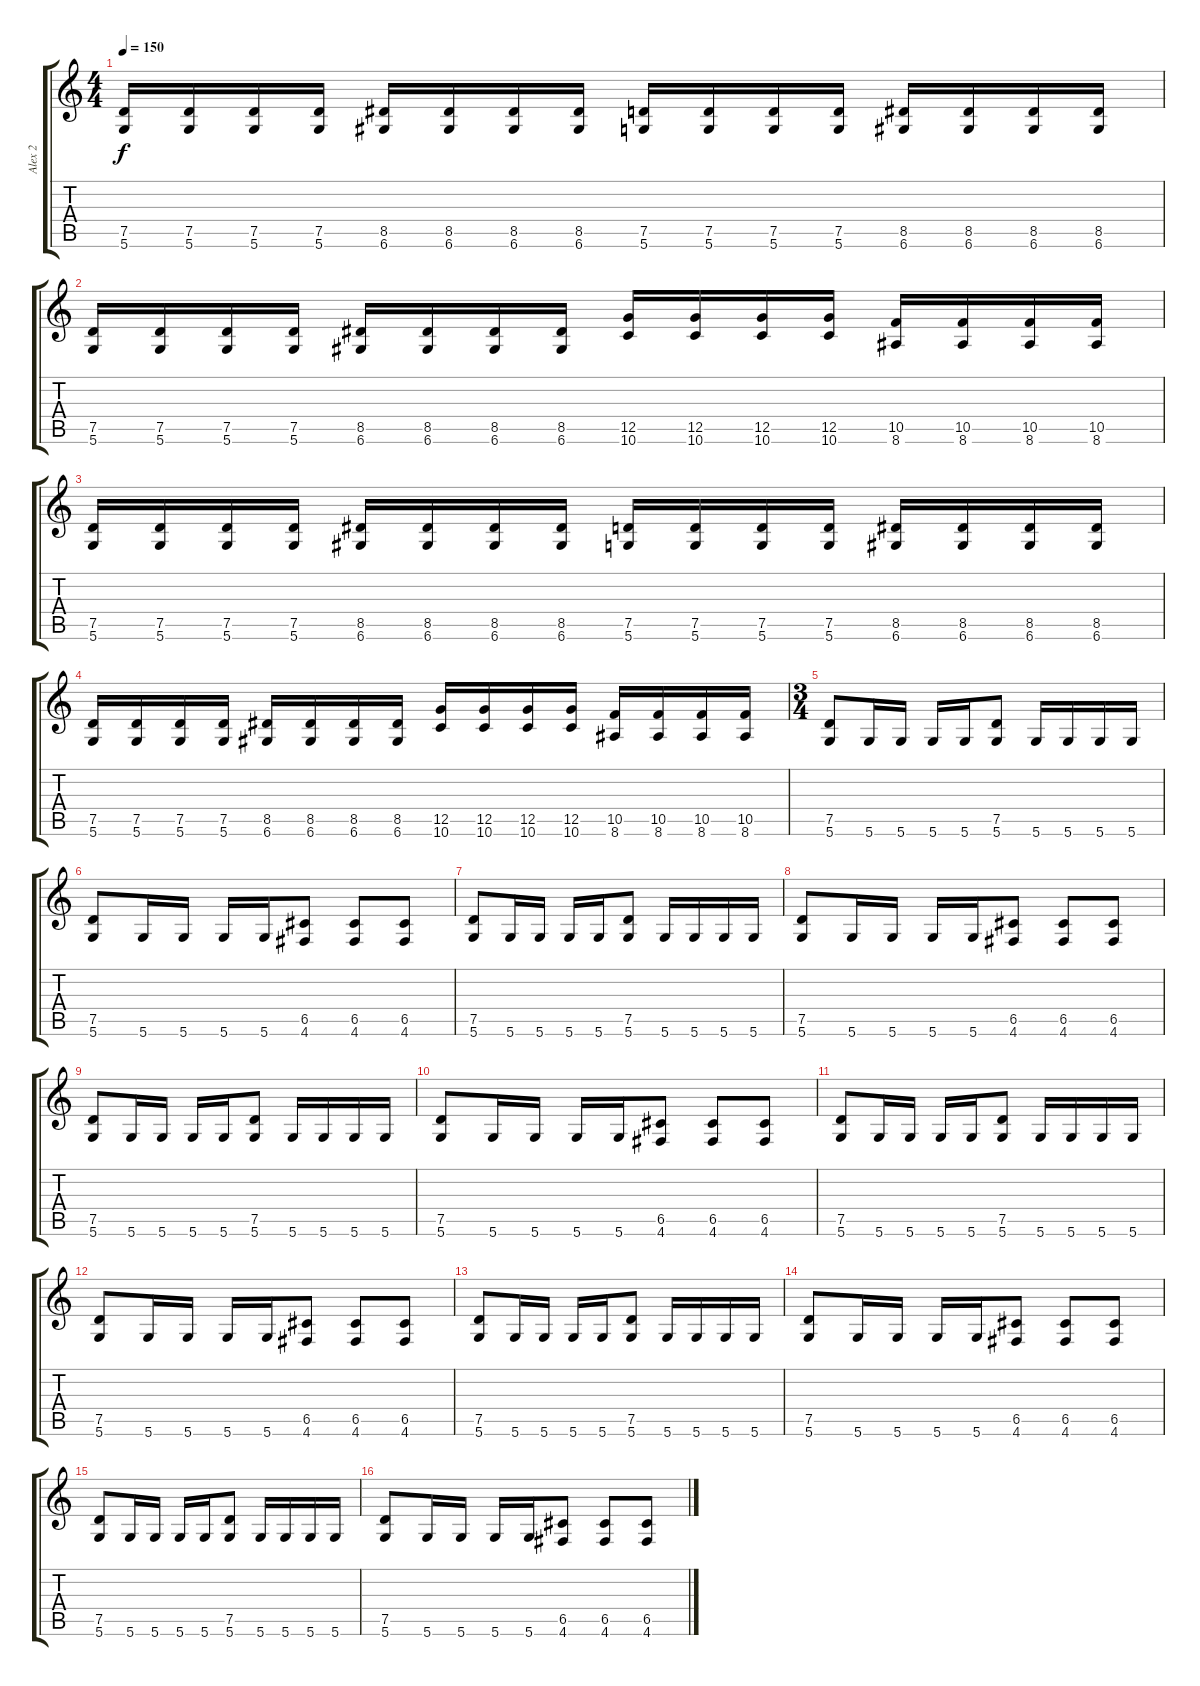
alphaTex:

\track ("Alex 2" "Alex 2") {instrument overdrivenguitar}
\staff {score tabs}
\tuning (D4 A3 F3 C3 G2 D2) {hide}
\ts (4 4)
\tempo 150
\clef g2
\ks c
(7.5 5.6).16{dy f} (7.5 5.6).16 (7.5 5.6).16 (7.5 5.6).16 (8.5 6.6).16 (8.5 6.6).16 (8.5 6.6).16 (8.5 6.6).16 (7.5 5.6).16 (7.5 5.6).16 (7.5 5.6).16 (7.5 5.6).16 (8.5 6.6).16 (8.5 6.6).16 (8.5 6.6).16 (8.5 6.6).16 |
(7.5 5.6).16 (7.5 5.6).16 (7.5 5.6).16 (7.5 5.6).16 (8.5 6.6).16 (8.5 6.6).16 (8.5 6.6).16 (8.5 6.6).16 (12.5 10.6).16 (12.5 10.6).16 (12.5 10.6).16 (12.5 10.6).16 (10.5 8.6).16 (10.5 8.6).16 (10.5 8.6).16 (10.5 8.6).16 |
(7.5 5.6).16 (7.5 5.6).16 (7.5 5.6).16 (7.5 5.6).16 (8.5 6.6).16 (8.5 6.6).16 (8.5 6.6).16 (8.5 6.6).16 (7.5 5.6).16 (7.5 5.6).16 (7.5 5.6).16 (7.5 5.6).16 (8.5 6.6).16 (8.5 6.6).16 (8.5 6.6).16 (8.5 6.6).16 |
(7.5 5.6).16 (7.5 5.6).16 (7.5 5.6).16 (7.5 5.6).16 (8.5 6.6).16 (8.5 6.6).16 (8.5 6.6).16 (8.5 6.6).16 (12.5 10.6).16 (12.5 10.6).16 (12.5 10.6).16 (12.5 10.6).16 (10.5 8.6).16 (10.5 8.6).16 (10.5 8.6).16 (10.5 8.6).16 |
\ts (3 4)
(7.5 5.6).8 5.6.16 5.6.16 5.6.16 5.6.16 (7.5 5.6).8 5.6.16 5.6.16 5.6.16 5.6.16 |
(7.5 5.6).8 5.6.16 5.6.16 5.6.16 5.6.16 (6.5 4.6).8 (6.5 4.6).8 (6.5 4.6).8 |
(7.5 5.6).8 5.6.16 5.6.16 5.6.16 5.6.16 (7.5 5.6).8 5.6.16 5.6.16 5.6.16 5.6.16 |
(7.5 5.6).8 5.6.16 5.6.16 5.6.16 5.6.16 (6.5 4.6).8 (6.5 4.6).8 (6.5 4.6).8 |
(7.5 5.6).8 5.6.16 5.6.16 5.6.16 5.6.16 (7.5 5.6).8 5.6.16 5.6.16 5.6.16 5.6.16 |
(7.5 5.6).8 5.6.16 5.6.16 5.6.16 5.6.16 (6.5 4.6).8 (6.5 4.6).8 (6.5 4.6).8 |
(7.5 5.6).8 5.6.16 5.6.16 5.6.16 5.6.16 (7.5 5.6).8 5.6.16 5.6.16 5.6.16 5.6.16 |
(7.5 5.6).8 5.6.16 5.6.16 5.6.16 5.6.16 (6.5 4.6).8 (6.5 4.6).8 (6.5 4.6).8 |
(7.5 5.6).8 5.6.16 5.6.16 5.6.16 5.6.16 (7.5 5.6).8 5.6.16 5.6.16 5.6.16 5.6.16 |
(7.5 5.6).8 5.6.16 5.6.16 5.6.16 5.6.16 (6.5 4.6).8 (6.5 4.6).8 (6.5 4.6).8 |
(7.5 5.6).8 5.6.16 5.6.16 5.6.16 5.6.16 (7.5 5.6).8 5.6.16 5.6.16 5.6.16 5.6.16 |
(7.5 5.6).8 5.6.16 5.6.16 5.6.16 5.6.16 (6.5 4.6).8 (6.5 4.6).8 (6.5 4.6).8
